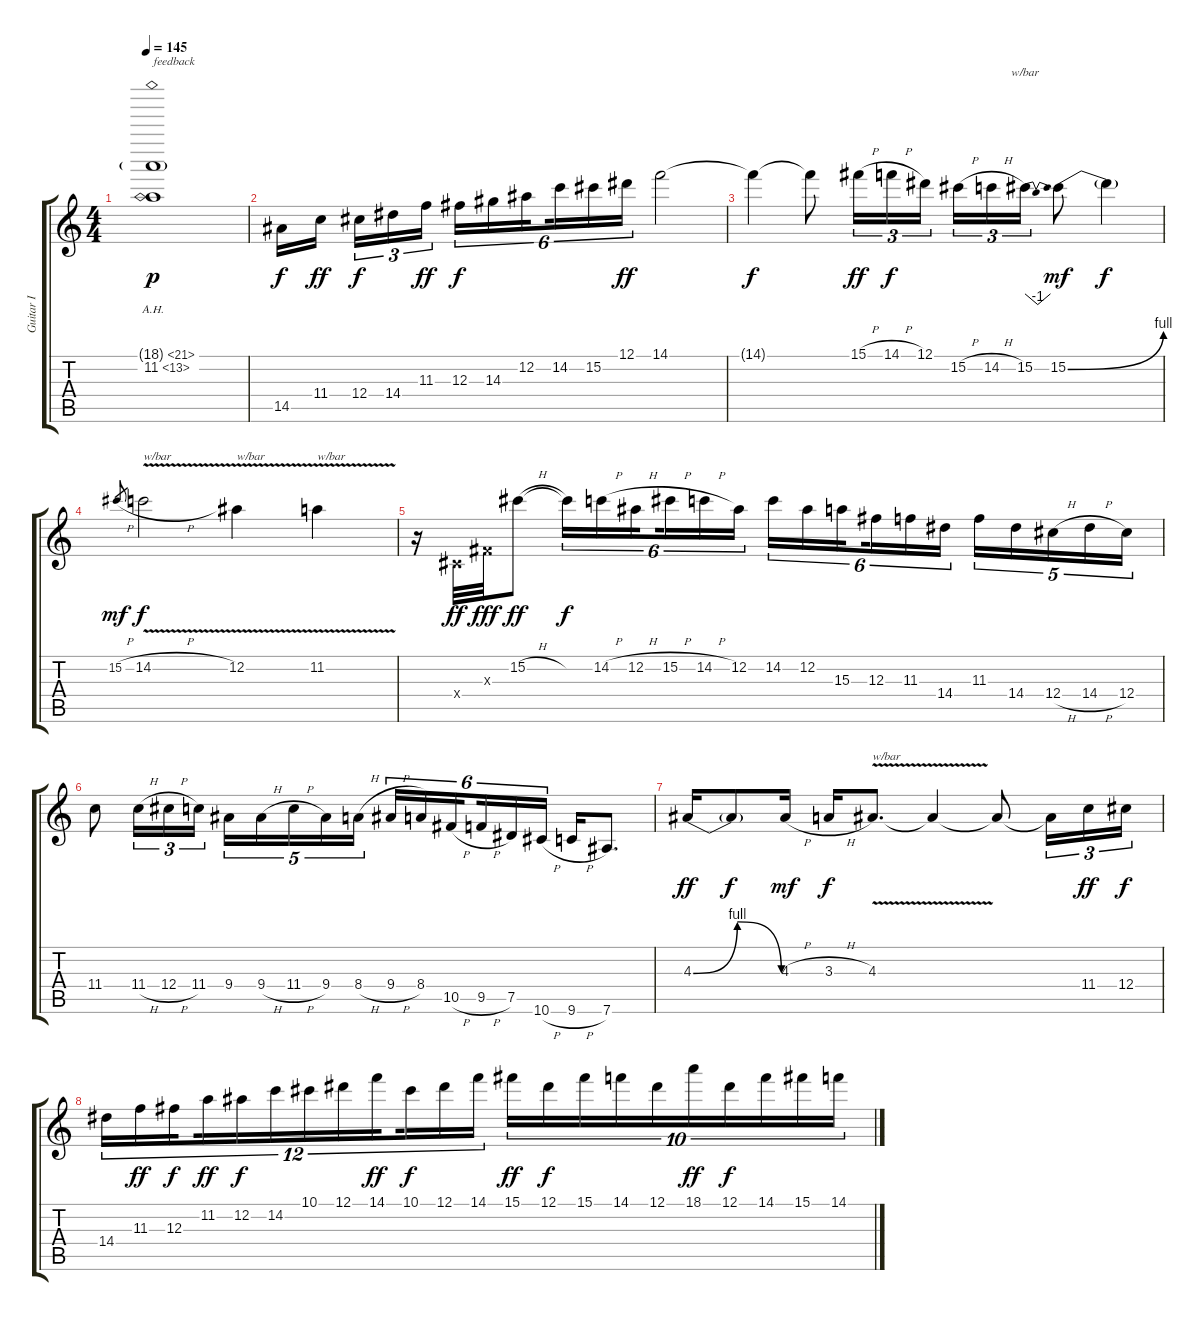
\track ("Guitar I" "Guitar I") {instrument overdrivenguitar}
\staff {score tabs}
\tuning (Eb4 Bb3 Gb3 Db3 Ab2 Eb2) {hide}
\ts (4 4)
\tempo 145
\clef g2
\ks c
(18.1{be (hold 0 0 60 0) ah 3 g} 11.2{ah 2 t}).1{txt "feedback" dy p} |
14.5.16{dy f} 11.4.16{dy ff beam splitsecondary} 12.4.16{tu (3 2) dy f} 14.4.16{tu (3 2)} 11.3.16{tu (3 2) dy ff} 12.3.16{tu (6 4) dy f} 14.3.16{tu (6 4)} 12.2.16{tu (6 4) beam splitsecondary} 14.2.16{tu (6 4)} 15.2.16{tu (6 4)} 12.1.16{tu (6 4) dy ff} 14.1.2 |
14.1{t}.4{dy f} 14.1{t}.8 15.1{h}.16{tu (3 2) dy ff} 14.1{h}.16{tu (3 2) dy f} 12.1.16{tu (3 2)} 15.2{h}.16{tu (3 2)} 14.2{h}.16{tu (3 2)} 15.2.16{tu (3 2) tbe (dip default 0 0 30 -4 60 0)} 15.2{be (bend 0 0 60 4)}.8{dy mf} 15.2{t}.4{dy f} |
15.2{h}.8{gr dy mf} 14.2{v h}.2{txt "w/bar" dy f} 12.2{v}.4{txt "w/bar"} 11.2{v}.4{txt "w/bar"} |
r.16 0.4{x}.32{dy ff} 0.3{x}.32{dy fff} 15.2{h}.8{dy ff} 15.2{t}.16{tu (6 4) dy f} 14.2{h}.16{tu (6 4)} 12.2{h}.16{tu (6 4) beam splitsecondary} 15.2{h}.16{tu (6 4)} 14.2{h}.16{tu (6 4)} 12.2.16{tu (6 4)} 14.2.16{tu (6 4)} 12.2.16{tu (6 4)} 15.3.16{tu (6 4) beam splitsecondary} 12.3.16{tu (6 4)} 11.3.16{tu (6 4)} 14.4.16{tu (6 4)} 11.3.16{tu (5 4)} 14.4.16{tu (5 4)} 12.4{h}.16{tu (5 4)} 14.4{h}.16{tu (5 4)} 12.4.16{tu (5 4)} |
11.4.8 11.4{h}.16{tu (3 2)} 12.4{h}.16{tu (3 2)} 11.4.16{tu (3 2)} 9.4.16{tu (5 4)} 9.4{h}.16{tu (5 4)} 11.4{h}.16{tu (5 4)} 9.4.16{tu (5 4)} 8.4{h}.16{tu (5 4)} 9.4{h}.16{tu (6 4)} 8.4.16{tu (6 4)} 10.5{h}.16{tu (6 4) beam splitsecondary} 9.5{h}.16{tu (6 4)} 7.5.16{tu (6 4)} 10.6{h}.16{tu (6 4)} 9.6{h}.16 7.6.8{d} |
4.3{be (bendrelease 0 0 15 4 30 4 60 0)}.16{dy ff} 4.3{t}.8{dy f} 4.3{h}.16{dy mf} 3.3{h}.16{dy f} 4.3{v}.8{d txt "w/bar"} 4.3{t}.4 4.3{t}.8 4.3{t}.16{tu (3 2)} 11.4.16{tu (3 2) dy ff} 12.4.16{tu (3 2) dy f} |
14.4.16{tu (12 8)} 11.3.16{tu (12 8) dy ff} 12.3.16{tu (12 8) dy f beam splitsecondary} 11.2.16{tu (12 8) dy ff} 12.2.16{tu (12 8) dy f} 14.2.16{tu (12 8)} 10.1.16{tu (12 8)} 12.1.16{tu (12 8)} 14.1.16{tu (12 8) dy ff beam splitsecondary} 10.1.16{tu (12 8) dy f} 12.1.16{tu (12 8)} 14.1.16{tu (12 8)} 15.1.16{tu (10 8) dy ff} 12.1.16{tu (10 8) dy f} 15.1.16{tu (10 8)} 14.1.16{tu (10 8)} 12.1.16{tu (10 8)} 18.1.16{tu (10 8) dy ff} 12.1.16{tu (10 8) dy f} 14.1.16{tu (10 8)} 15.1.16{tu (10 8)} 14.1.16{tu (10 8)}
